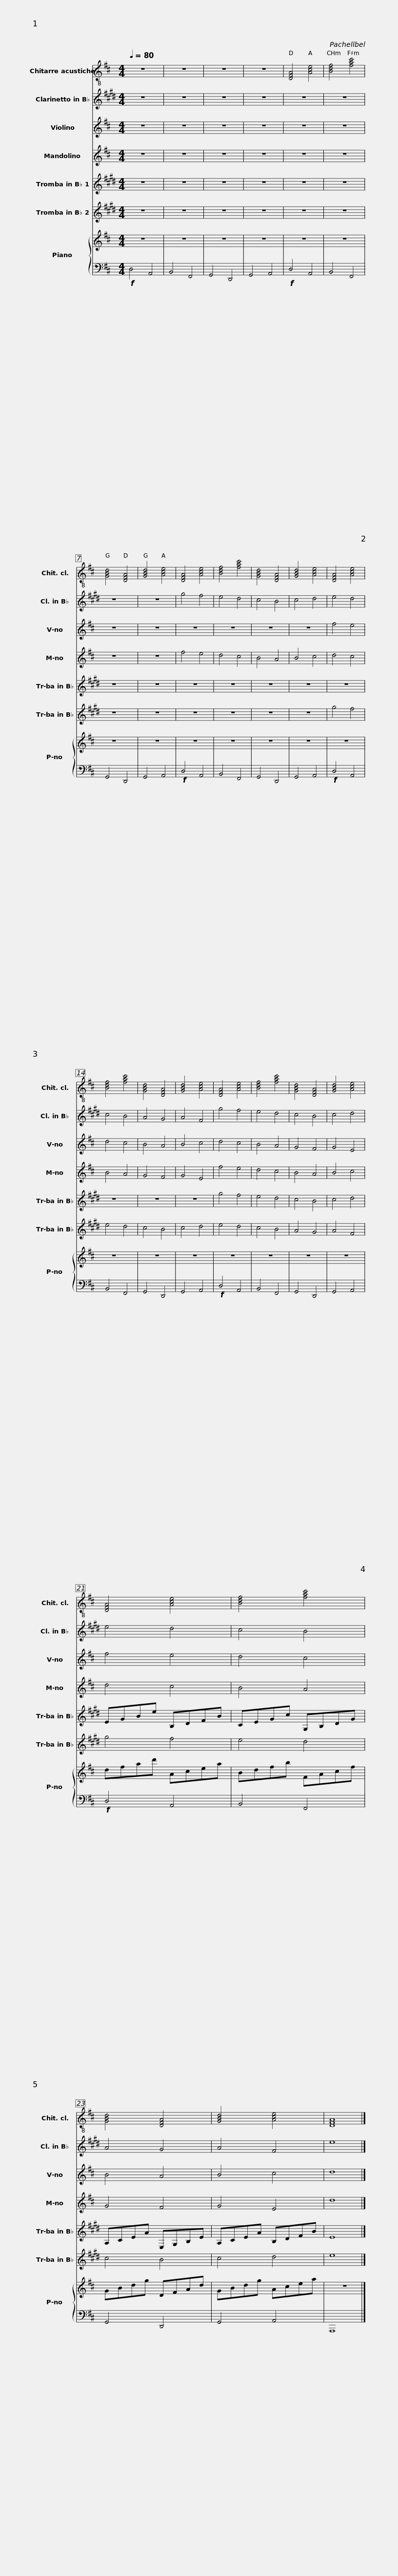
X:1
%%score 1 2 3 4 5 6 { 7 | 8 }
L:1/8
Q:1/4=80
M:4/4
I:linebreak $
K:D
V:1 treble-8
V:2 treble transpose=-2
V:3 treble
V:4 treble
V:5 treble transpose=-2
V:6 treble transpose=-2
V:7 treble
V:8 bass
V:1
 z8 | z8 | z8 | z8 | [DFA]4 [Ace]4 | %5
 [Bdf]4 [fac']4 | [GBd]4 [DFA]4 | [GBd]4 [Ace]4 | [DFA]4 [Ace]4 | [Bdf]4 [fac']4 | %10
 [GBd]4 [DFA]4 |$ [GBd]4 [Ace]4 | [DFA]4 [Ace]4 | [Bdf]4 [fac']4 | [GBd]4 [DFA]4 | %15
 [GBd]4 [Ace]4 | [DFA]4 [Ace]4 | [Bdf]4 [fac']4 | [GBd]4 [DFA]4 | [GBd]4 [Ace]4 | %20
 [DFA]4 [Ace]4 |$ [Bdf]4 [fac']4 | [GBd]4 [DFA]4 | [GBd]4 [Ace]4 | [DFA]8 |] %25
V:2
[K:E] z8 | z8 | z8 | z8 | z8 | %5
 z8 | z8 | z8 | g4 f4 | e4 d4 | %10
 c4 B4 |$ c4 d4 | e4 d4 | c4 B4 | A4 G4 | %15
 A4 F4 | g4 f4 | e4 d4 | c4 B4 | c4 d4 | %20
 e4 d4 |$ c4 B4 | A4 G4 | A4 F4 | e8 |] %25
V:3
 z8 | z8 | z8 | z8 | z8 | %5
 z8 | z8 | z8 | z8 | z8 | %10
 z8 |$ z8 | f4 e4 | d4 c4 | B4 A4 | %15
 B4 c4 | d4 c4 | B4 A4 | G4 F4 | G4 E4 | %20
 f4 e4 |$ d4 c4 | B4 A4 | B4 c4 | d8 |] %25
V:4
 z8 | z8 | z8 | z8 | z8 | %5
 z8 | z8 | z8 | f4 e4 | d4 c4 | %10
 B4 A4 |$ B4 c4 | d4 c4 | B4 A4 | G4 F4 | %15
 G4 E4 | f4 e4 | d4 c4 | B4 A4 | B4 c4 | %20
 d4 c4 |$ B4 A4 | G4 F4 | G4 E4 | d8 |] %25
V:5
[K:E] z8 | z8 | z8 | z8 | z8 | %5
 z8 | z8 | z8 | z8 | z8 | %10
 z8 |$ z8 | z8 | z8 | z8 | %15
 z8 | g4 f4 | e4 d4 | c4 B4 | c4 d4 | %20
 EGBe B,DFB |$ CEGc G,B,DG | A,CEA E,G,B,E | A,CEA B,DFB | E8 |] %25
V:6
[K:E] z8 | z8 | z8 | z8 | z8 | %5
 z8 | z8 | z8 | z8 | z8 | %10
 z8 |$ z8 | g4 f4 | e4 d4 | c4 B4 | %15
 c4 d4 | e4 d4 | c4 B4 | A4 G4 | A4 F4 | %20
 g4 f4 |$ e4 d4 | c4 B4 | c4 d4 | e8 |] %25
V:7
 z8 | z8 | z8 | z8 | z8 | %5
 z8 | z8 | z8 | z8 | z8 | %10
 z8 |$ z8 | z8 | z8 | z8 | %15
 z8 | z8 | z8 | z8 | z8 | %20
 dfad' Acea |$ Bdfb FAcf | GBdg DFAd | GBdg Acea | z8 |] %25
V:8
!f! D,4 A,,4 | B,,4 F,,4 | G,,4 D,,4 | G,,4 A,,4 |!f! D,4 A,,4 | %5
 B,,4 F,,4 | G,,4 D,,4 | G,,4 A,,4 |!f! D,4 A,,4 | B,,4 F,,4 | %10
 G,,4 D,,4 |$ G,,4 A,,4 |!f! D,4 A,,4 | B,,4 F,,4 | G,,4 D,,4 | %15
 G,,4 A,,4 |!f! D,4 A,,4 | B,,4 F,,4 | G,,4 D,,4 | G,,4 A,,4 | %20
!f! D,4 A,,4 |$ B,,4 F,,4 | G,,4 D,,4 | G,,4 A,,4 | A,,,8 |] %25
